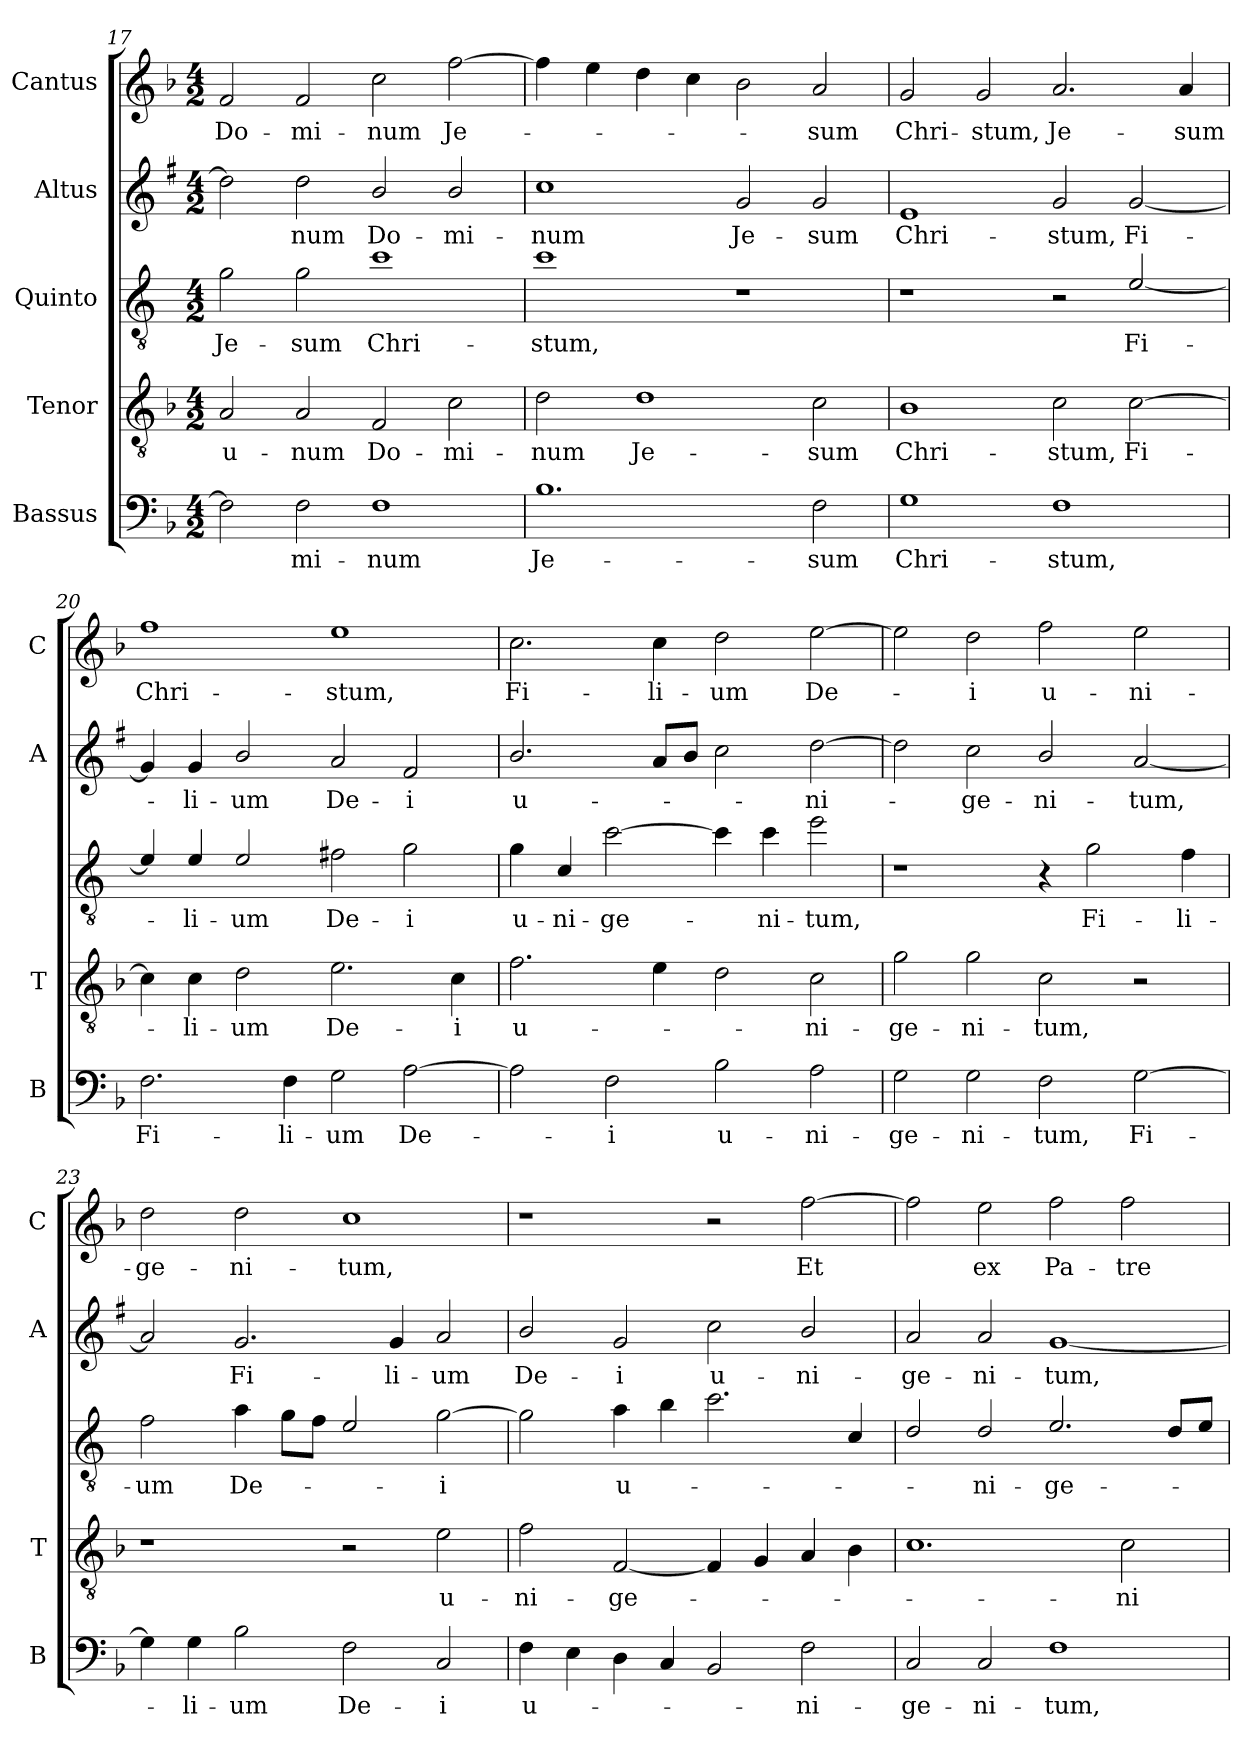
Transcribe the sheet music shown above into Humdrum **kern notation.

**kern	**text	**kern	**text	**kern	**text	**kern	**text	**kern	**text
*part5	*part5	*part4	*part4	*part3	*part3	*part2	*part2	*part1	*part1
*staff5	*staff5	*staff4	*staff4	*staff3	*staff3	*staff2	*staff2	*staff1	*staff1
*I"Bassus	*	*I"Tenor	*	*I"Quinto	*	*I"Altus	*	*I"Cantus	*
*I'B	*	*I'T	*	*	*	*I'A	*	*I'C	*
*clefF4	*	*clefGv2	*	*clefGv2	*	*clefG2	*	*clefG2	*
*	*	*	*	*ITrd4c7	*	*ITrd1c2	*	*	*
*k[b-]	*	*k[b-]	*	*k[b-]	*	*k[b-]	*	*k[b-]	*
*F:	*	*F:	*	*F:	*	*F:	*	*F:	*
*M4/2	*	*M4/2	*	*M4/2	*	*M4/2	*	*M4/2	*
=17	=17	=17	=17	=17	=17	=17	=17	=17	=17
!	!	!	!LO:LY:b	!	!LO:LY:b	!	!	!	!LO:LY:b
2F\]	.	2A/	u-	2c\	Je-	2cc\]	.	2f/	Do-
!	!LO:LY:b	!	!LO:LY:b	!	!LO:LY:b	!	!LO:LY:b	!	!LO:LY:b
2F\	-mi-	2A/	-num	2c\	-sum	2cc\	-num	2f/	-mi-
!	!LO:LY:b	!	!LO:LY:b	!	!LO:LY:b	!	!LO:LY:b	!	!LO:LY:b
1F	-num	2F/	Do-	1f	Chri-	2a/	Do-	2cc\	-num
!	!	!	!LO:LY:b	!	!	!	!LO:LY:b	!	!LO:LY:b
.	.	2c\	-mi-	.	.	2a/	-mi-	[2ff\	Je-
!!LO:PB:g=z
=18	=18	=18	=18	=18	=18	=18	=18	=18	=18
!	!LO:LY:b	!	!LO:LY:b	!	!LO:LY:b	!	!LO:LY:b	!	!
1.B-	Je-	2d\	-num	1f	-stum,	1b-	-num	4ff\]	.
.	.	.	.	.	.	.	.	4ee\	.
!	!	!	!LO:LY:b	!	!	!	!	!	!
.	.	1d	Je-	.	.	.	.	4dd\	.
.	.	.	.	.	.	.	.	4cc\	.
!	!	!	!	!	!	!	!LO:LY:b	!	!
.	.	.	.	1r	.	2f/	Je-	2b-\	.
!	!LO:LY:b	!	!LO:LY:b	!	!	!	!LO:LY:b	!	!LO:LY:b
2F\	-sum	2c\	-sum	.	.	2f/	-sum	2a/	-sum
=19	=19	=19	=19	=19	=19	=19	=19	=19	=19
!	!LO:LY:b	!	!LO:LY:b	!	!	!	!LO:LY:b	!	!LO:LY:b
1G	Chri-	1B-	Chri-	1r	.	1d	Chri-	2g/	Chri-
!	!	!	!	!	!	!	!	!	!LO:LY:b
.	.	.	.	.	.	.	.	2g/	-stum,
!	!LO:LY:b	!	!LO:LY:b	!	!	!	!LO:LY:b	!	!LO:LY:b
1F	-stum,	2c\	-stum,	2r	.	2f/	-stum,	2.a/	Je-
!	!	!	!LO:LY:b	!	!LO:LY:b	!	!LO:LY:b	!	!
.	.	[2c\	Fi-	[2A/	Fi-	[2f/	Fi-	.	.
!	!	!	!	!	!	!	!	!	!LO:LY:b
.	.	.	.	.	.	.	.	4a/	-sum
=20	=20	=20	=20	=20	=20	=20	=20	=20	=20
!	!LO:LY:b	!	!	!	!	!	!	!	!LO:LY:b
2.F\	Fi-	4c\]	.	4A/]	.	4f/]	.	1ff	Chri-
!	!	!	!LO:LY:b	!	!LO:LY:b	!	!LO:LY:b	!	!
.	.	4c\	-li-	4A/	-li-	4f/	-li-	.	.
!	!	!	!LO:LY:b	!	!LO:LY:b	!	!LO:LY:b	!	!
.	.	2d\	-um	2A/	-um	2a/	-um	.	.
!	!LO:LY:b	!	!	!	!	!	!	!	!
4F\	-li-	.	.	.	.	.	.	.	.
!	!LO:LY:b	!	!LO:LY:b	!	!LO:LY:b	!	!LO:LY:b	!	!LO:LY:b
2G\	-um	2.e\	De-	2Bn\	De-	2g/	De-	1ee	-stum,
!	!LO:LY:b	!	!	!	!LO:LY:b	!	!LO:LY:b	!	!
[2A\	De-	.	.	2c\	-i	2e/	-i	.	.
!	!	!	!LO:LY:b	!	!	!	!	!	!
.	.	4c\	-i	.	.	.	.	.	.
=21	=21	=21	=21	=21	=21	=21	=21	=21	=21
!	!	!	!LO:LY:b	!	!LO:LY:b	!	!LO:LY:b	!	!LO:LY:b
2A\]	.	2.f\	u-	4c\	u-	2.a/	u-	2.cc\	Fi-
!	!	!	!	!	!LO:LY:b	!	!	!	!
.	.	.	.	4F/	-ni-	.	.	.	.
!	!LO:LY:b	!	!	!	!LO:LY:b	!	!	!	!
2F\	-i	.	.	[2f\	-ge-	.	.	.	.
!	!	!	!	!	!	!	!	!	!LO:LY:b
.	.	4e\	.	.	.	8g/L	.	4cc\	-li-
.	.	.	.	.	.	8a/J	.	.	.
!	!LO:LY:b	!	!	!	!	!	!	!	!LO:LY:b
2B-\	u-	2d\	.	4f\]	.	2b-\	.	2dd\	-um
!	!	!	!	!	!LO:LY:b	!	!	!	!
.	.	.	.	4f\	-ni-	.	.	.	.
!	!LO:LY:b	!	!LO:LY:b	!	!LO:LY:b	!	!LO:LY:b	!	!LO:LY:b
2A\	-ni-	2c\	-ni-	2a\	-tum,	[2cc\	-ni-	[2ee\	De-
=22	=22	=22	=22	=22	=22	=22	=22	=22	=22
!	!LO:LY:b	!	!LO:LY:b	!	!	!	!	!	!
2G\	-ge-	2g\	-ge-	1r	.	2cc\]	.	2ee\]	.
!	!LO:LY:b	!	!LO:LY:b	!	!	!	!LO:LY:b	!	!LO:LY:b
2G\	-ni-	2g\	-ni-	.	.	2b-\	-ge-	2dd\	-i
!	!LO:LY:b	!	!LO:LY:b	!	!	!	!LO:LY:b	!	!LO:LY:b
2F\	-tum,	2c\	-tum,	4r	.	2a/	-ni-	2ff\	u-
!	!	!	!	!	!LO:LY:b	!	!	!	!
.	.	.	.	2c\	Fi-	.	.	.	.
!	!LO:LY:b	!	!	!	!	!	!LO:LY:b	!	!LO:LY:b
[2G\	Fi-	2r	.	.	.	[2g/	-tum,	2ee\	-ni-
!	!	!	!	!	!LO:LY:b	!	!	!	!
.	.	.	.	4B-\	-li-	.	.	.	.
=23	=23	=23	=23	=23	=23	=23	=23	=23	=23
!	!	!	!	!	!LO:LY:b	!	!	!	!LO:LY:b
4G\]	.	1r	.	2B-\	-um	2g/]	.	2dd\	-ge-
!	!LO:LY:b	!	!	!	!	!	!	!	!
4G\	-li-	.	.	.	.	.	.	.	.
!	!LO:LY:b	!	!	!	!LO:LY:b	!	!LO:LY:b	!	!LO:LY:b
2B-\	-um	.	.	4d\	De-	2.f/	Fi-	2dd\	-ni-
.	.	.	.	8c\L	.	.	.	.	.
.	.	.	.	8B-\J	.	.	.	.	.
!	!LO:LY:b	!	!	!	!	!	!	!	!LO:LY:b
2F\	De-	2r	.	2A/	.	.	.	1cc	-tum,
!	!	!	!	!	!	!	!LO:LY:b	!	!
.	.	.	.	.	.	4f/	-li-	.	.
!	!LO:LY:b	!	!LO:LY:b	!	!LO:LY:b	!	!LO:LY:b	!	!
2C/	-i	2e\	u-	[2c\	-i	2g/	-um	.	.
!!LO:LB:g=z
=24	=24	=24	=24	=24	=24	=24	=24	=24	=24
!	!LO:LY:b	!	!LO:LY:b	!	!	!	!LO:LY:b	!	!
4F\	u-	2f\	-ni-	2c\]	.	2a/	De-	1r	.
4E\	.	.	.	.	.	.	.	.	.
!	!	!	!LO:LY:b	!	!LO:LY:b	!	!LO:LY:b	!	!
4D\	.	[2F/	-ge-	4d\	u-	2f/	-i	.	.
4C/	.	.	.	4e\	.	.	.	.	.
!	!	!	!	!	!	!	!LO:LY:b	!	!
2BB-/	.	4F/]	.	2.f\	.	2b-\	u-	2r	.
.	.	4G/	.	.	.	.	.	.	.
!	!LO:LY:b	!	!	!	!	!	!LO:LY:b	!	!LO:LY:b
2F\	-ni-	4A/	.	.	.	2a/	-ni-	[2ff\	Et
.	.	4B-\	.	4F/	.	.	.	.	.
=25	=25	=25	=25	=25	=25	=25	=25	=25	=25
!	!LO:LY:b	!	!	!	!	!	!LO:LY:b	!	!
2C/	-ge-	1.c	.	2G/	.	2g/	-ge-	2ff\]	.
!	!LO:LY:b	!	!	!	!LO:LY:b	!	!LO:LY:b	!	!LO:LY:b
2C/	-ni-	.	.	2G/	-ni-	2g/	-ni-	2ee\	ex
!	!LO:LY:b	!	!	!	!LO:LY:b	!	!LO:LY:b	!	!LO:LY:b
1F	-tum,	.	.	2.A/	-ge-	[1f	-tum,	2ff\	Pa-
!	!	!	!LO:LY:b	!	!	!	!	!	!LO:LY:b
.	.	2c\	-ni-	.	.	.	.	2ff\	-tre
.	.	.	.	8G/L	.	.	.	.	.
.	.	.	.	8A/J	.	.	.	.	.
=	=	=	=	=	=	=	=	=	=
*-	*-	*-	*-	*-	*-	*-	*-	*-	*-
